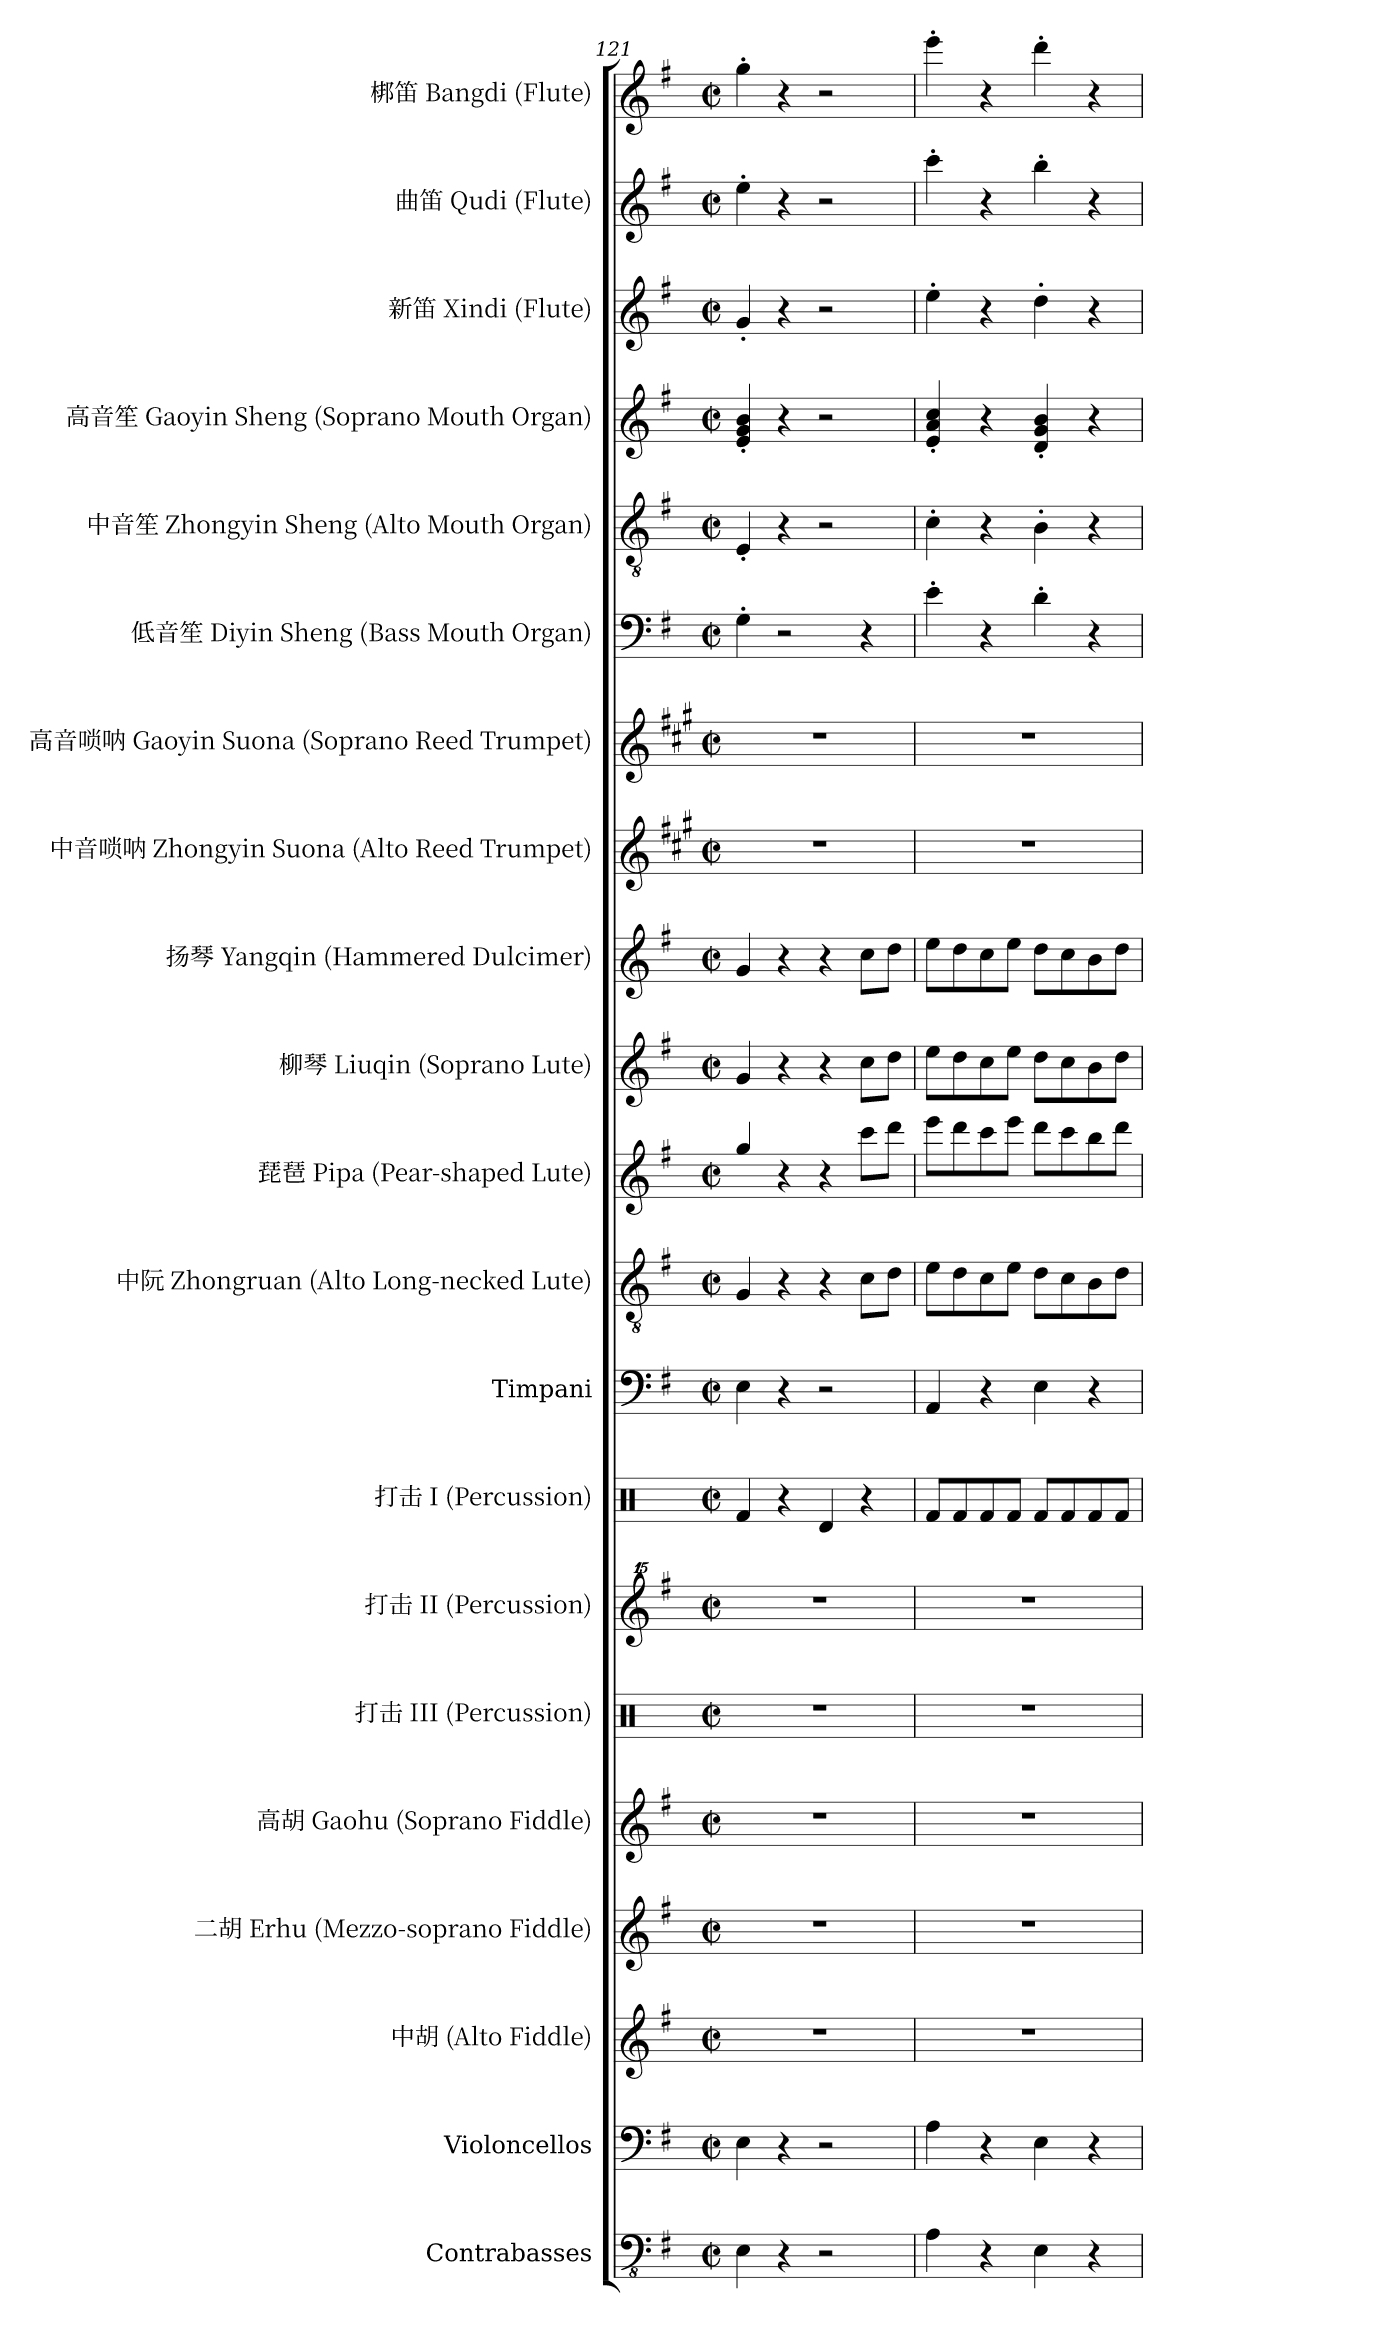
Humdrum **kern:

**kern	**kern	**kern	**kern	**kern	**kern	**kern	**kern	**kern	**kern	**kern	**kern	**kern	**kern	**kern	**kern	**kern	**kern	**kern	**kern	**kern
*part21	*part20	*part19	*part18	*part17	*part16	*part15	*part14	*part13	*part12	*part11	*part10	*part9	*part8	*part7	*part6	*part5	*part4	*part3	*part2	*part1
*staff21	*staff20	*staff19	*staff18	*staff17	*staff16	*staff15	*staff14	*staff13	*staff12	*staff11	*staff10	*staff9	*staff8	*staff7	*staff6	*staff5	*staff4	*staff3	*staff2	*staff1
*I"Contrabasses	*I"Violoncellos	*I"中胡 (Alto Fiddle)	*I"二胡 Erhu (Mezzo-soprano Fiddle)	*I"高胡 Gaohu (Soprano Fiddle)	*I"打击 III (Percussion)	*I"打击 II (Percussion)	*I"打击 I (Percussion)	*I"Timpani	*I"中阮 Zhongruan (Alto Long-necked Lute)	*I"琵琶 Pipa (Pear-shaped Lute)	*I"柳琴 Liuqin (Soprano Lute)	*I"扬琴 Yangqin  (Hammered Dulcimer)	*I"中音唢呐 Zhongyin Suona (Alto Reed Trumpet)	*I"高音唢呐 Gaoyin Suona (Soprano Reed Trumpet)	*I"低音笙 Diyin Sheng (Bass Mouth Organ)	*I"中音笙 Zhongyin Sheng (Alto Mouth Organ)	*I"高音笙 Gaoyin Sheng (Soprano Mouth Organ)	*I"新笛 Xindi (Flute)	*I"曲笛 Qudi (Flute)	*I"梆笛 Bangdi (Flute)
*I'Cbs.	*I'Vcs.	*	*	*	*I'打击 III	*I'打击 II	*I'打击 I	*I'Timp.	*	*	*	*	*	*	*	*	*	*	*	*
*clefFv4	*clefF4	*clefG2	*clefG2	*clefG2	*clefX	*clefG^^2	*clefX	*clefF4	*clefGv2	*clefG2	*clefG2	*clefG2	*clefG2	*clefG2	*clefF4	*clefGv2	*clefG2	*clefG2	*clefG2	*clefG2
*	*	*	*	*	*	*	*	*	*	*ITrd7c12	*	*	*ITrd1c2	*ITrd1c2	*	*	*	*	*	*
*k[f#]	*k[f#]	*k[f#]	*k[f#]	*k[f#]	*k[]	*k[f#]	*k[]	*k[f#]	*k[f#]	*k[f#]	*k[f#]	*k[f#]	*k[f#]	*k[f#]	*k[f#]	*k[f#]	*k[f#]	*k[f#]	*k[f#]	*k[f#]
*M2/2	*M2/2	*M2/2	*M2/2	*M2/2	*M2/2	*M2/2	*M2/2	*M2/2	*M2/2	*M2/2	*M2/2	*M2/2	*M2/2	*M2/2	*M2/2	*M2/2	*M2/2	*M2/2	*M2/2	*M2/2
*met(c|)	*met(c|)	*met(c|)	*met(c|)	*met(c|)	*met(c|)	*met(c|)	*met(c|)	*met(c|)	*met(c|)	*met(c|)	*met(c|)	*met(c|)	*met(c|)	*met(c|)	*met(c|)	*met(c|)	*met(c|)	*met(c|)	*met(c|)	*met(c|)
=121	=121	=121	=121	=121	=121	=121	=121	=121	=121	=121	=121	=121	=121	=121	=121	=121	=121	=121	=121	=121
4EE\	4E\	1r	1r	1r	1r	1r	4Rf/	4E\	4G/	4g/	4g/	4g/	1r	1r	4G'\	4E'/	4e/' 4g/' 4b/'	4g'/	4ee'\	4gg'\
4r	4r	.	.	.	.	.	4r	4r	4r	4r	4r	4r	.	.	2r	4r	4r	4r	4r	4r
2r	2r	.	.	.	.	.	4Rd/	2r	4r	4r	4r	4r	.	.	.	2r	2r	2r	2r	2r
.	.	.	.	.	.	.	4r	.	8c\L	8cc\L	8cc\L	8cc\L	.	.	4r	.	.	.	.	.
.	.	.	.	.	.	.	.	.	8d\J	8dd\J	8dd\J	8dd\J	.	.	.	.	.	.	.	.
=122	=122	=122	=122	=122	=122	=122	=122	=122	=122	=122	=122	=122	=122	=122	=122	=122	=122	=122	=122	=122
4AA\	4A\	1r	1r	1r	1r	1r	8Rf/L	4AA/	8e\L	8ee\L	8ee\L	8ee\L	1r	1r	4e'\	4c'\	4e/' 4a/' 4cc/'	4ee'\	4ccc'\	4eee'\
.	.	.	.	.	.	.	8Rf/	.	8d\	8dd\	8dd\	8dd\	.	.	.	.	.	.	.	.
4r	4r	.	.	.	.	.	8Rf/	4r	8c\	8cc\	8cc\	8cc\	.	.	4r	4r	4r	4r	4r	4r
.	.	.	.	.	.	.	8Rf/J	.	8e\J	8ee\J	8ee\J	8ee\J	.	.	.	.	.	.	.	.
4EE\	4E\	.	.	.	.	.	8Rf/L	4E\	8d\L	8dd\L	8dd\L	8dd\L	.	.	4d'\	4B'\	4d/' 4g/' 4b/'	4dd'\	4bb'\	4ddd'\
.	.	.	.	.	.	.	8Rf/	.	8c\	8cc\	8cc\	8cc\	.	.	.	.	.	.	.	.
4r	4r	.	.	.	.	.	8Rf/	4r	8B\	8b\	8b\	8b\	.	.	4r	4r	4r	4r	4r	4r
.	.	.	.	.	.	.	8Rf/J	.	8d\J	8dd\J	8dd\J	8dd\J	.	.	.	.	.	.	.	.
=	=	=	=	=	=	=	=	=	=	=	=	=	=	=	=	=	=	=	=	=
*-	*-	*-	*-	*-	*-	*-	*-	*-	*-	*-	*-	*-	*-	*-	*-	*-	*-	*-	*-	*-
